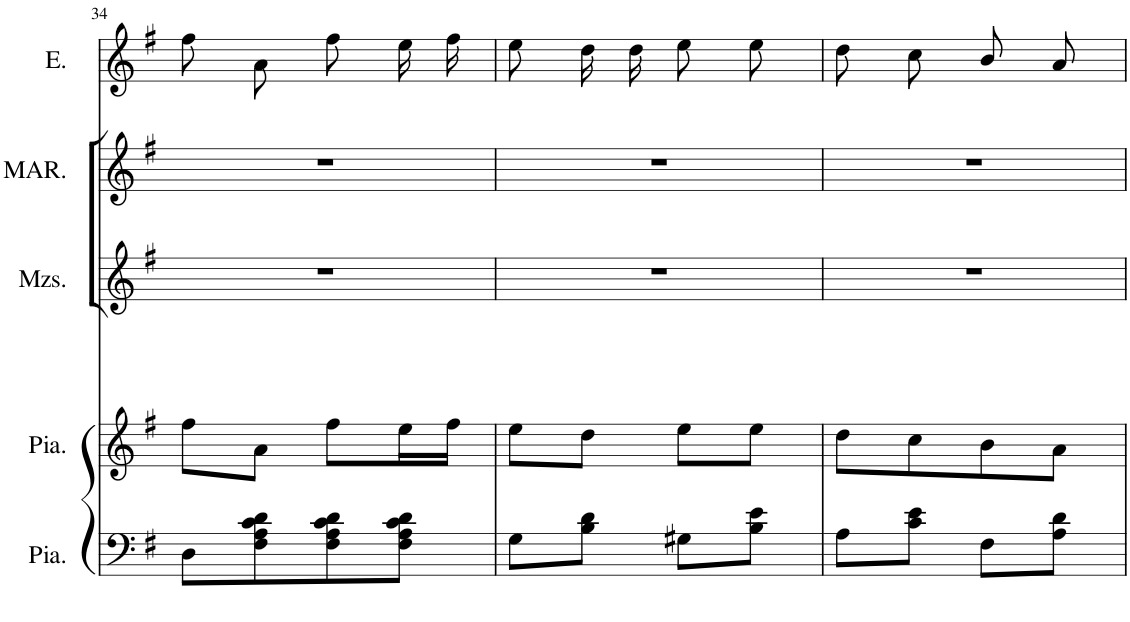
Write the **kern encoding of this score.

**kern	**kern	**kern	**kern	**kern
*part5	*part4	*part3	*part2	*part1
*staff5	*staff4	*staff3	*staff2	*staff1
*I"Piano	*I"Piano	*I"Mezzo-soprano	*I"mar	*I"Emma
*I'Pia.	*I'Pia.	*I'Mzs.	*I'MAR.	*I'E.
!!LO:PB:g=z
*clefF4	*clefG2	*clefG2	*clefG2	*clefG2
*	*	*Trd1c2	*	*Trd1c2
*k[f#]	*k[f#]	*k[f#]	*k[f#]	*k[f#]
*M2/4	*M2/4	*M2/4	*M2/4	*M2/4
=34	=34	=34	=34	=34
8D\L	8ff#\L	2r	2r	8ff#\L
8F#\ 8A\ 8c\ 8d\	8a\J	.	.	8a\J
8F#\ 8A\ 8c\ 8d\	8ff#\L	.	.	8ff#\L
8F#\ 8A\ 8c\ 8d\J	16ee\L	.	.	16ee\L
.	16ff#\JJ	.	.	16ff#\JJ
=35	=35	=35	=35	=35
8G\L	8ee\L	2r	2r	8ee\L
8B\ 8d\J	8dd\J	.	.	16dd\L
.	.	.	.	16dd\JJ
8G#X\L	8ee\L	.	.	8ee\L
8B\ 8e\J	8ee\J	.	.	8ee\J
=36	=36	=36	=36	=36
8A\L	8dd\L	2r	2r	8dd\L
8c\ 8e\J	8cc\	.	.	8cc\J
8F#\L	8b\	.	.	8b/L
8A\ 8d\J	8a\J	.	.	8a/J
=	=	=	=	=
*-	*-	*-	*-	*-
